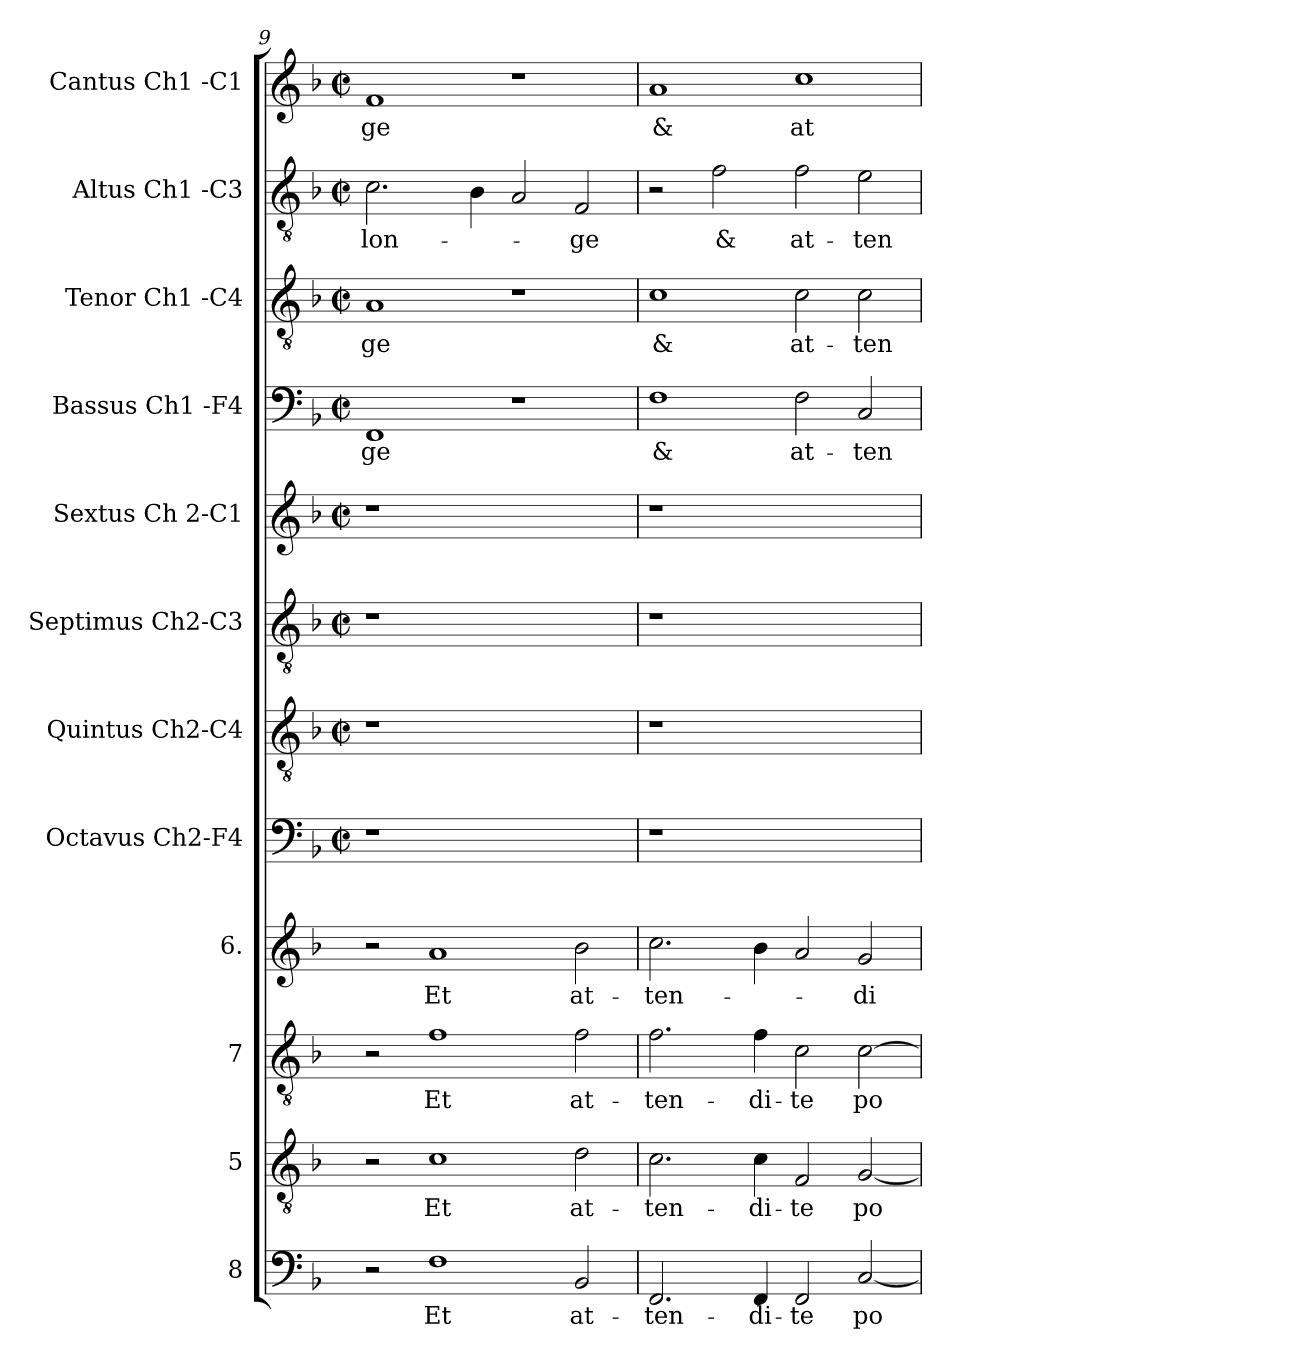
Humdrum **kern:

**kern	**text	**kern	**text	**kern	**text	**kern	**text	**kern	**kern	**kern	**kern	**kern	**text	**kern	**text	**kern	**text	**kern	**text
*part12	*part12	*part11	*part11	*part10	*part10	*part9	*part9	*part8	*part7	*part6	*part5	*part4	*part4	*part3	*part3	*part2	*part2	*part1	*part1
*staff12	*staff12	*staff11	*staff11	*staff10	*staff10	*staff9	*staff9	*staff8	*staff7	*staff6	*staff5	*staff4	*staff4	*staff3	*staff3	*staff2	*staff2	*staff1	*staff1
*I"8	*	*I"5	*	*I"7	*	*I"6.	*	*I"Octavus  Ch2-F4	*I"Quintus  Ch2-C4	*I"Septimus  Ch2-C3	*I"Sextus  Ch 2-C1	*I"Bassus  Ch1 -F4	*	*I"Tenor  Ch1 -C4	*	*I"Altus  Ch1 -C3	*	*I"Cantus  Ch1 -C1	*
*	*	*	*	*	*	*	*	*	*	*	*	*I'B	*	*I'T	*	*I'A	*	*I'C	*
*clefF4	*	*clefGv2	*	*clefGv2	*	*clefG2	*	*clefF4	*clefGv2	*clefGv2	*clefG2	*clefF4	*	*clefGv2	*	*clefGv2	*	*clefG2	*
*k[b-]	*	*k[b-]	*	*k[b-]	*	*k[b-]	*	*k[b-]	*k[b-]	*k[b-]	*k[b-]	*k[b-]	*	*k[b-]	*	*k[b-]	*	*k[b-]	*
*F:	*	*F:	*	*F:	*	*F:	*	*F:	*F:	*F:	*F:	*F:	*	*F:	*	*F:	*	*F:	*
*	*	*	*	*	*	*	*	*M2/2	*M2/2	*M2/2	*M2/2	*M2/2	*	*M2/2	*	*M2/2	*	*M2/2	*
*	*	*	*	*	*	*	*	*met(c|)	*met(c|)	*met(c|)	*met(c|)	*met(c|)	*	*met(c|)	*	*met(c|)	*	*met(c|)	*
=9	=9	=9	=9	=9	=9	=9	=9	=9	=9	=9	=9	=9	=9	=9	=9	=9	=9	=9	=9
!	!	!	!	!	!	!	!	!	!	!	!	!	!LO:LY:b:cj	!	!LO:LY:b:cj	!	!LO:LY:b:cj	!	!LO:LY:b:cj
2r	.	2r	.	2r	.	2r	.	1r	1r	1r	1r	1FF	-ge	1A	-ge	2.c\	lon-	1f	-ge
!	!LO:LY:b:cj	!	!LO:LY:b:cj	!	!LO:LY:b:cj	!	!LO:LY:b:cj	!	!	!	!	!	!	!	!	!	!	!	!
1F	Et	1c	Et	1f	Et	1a	Et	.	.	.	.	.	.	.	.	.	.	.	.
.	.	.	.	.	.	.	.	.	.	.	.	.	.	.	.	4B-\	.	.	.
.	.	.	.	.	.	.	.	1ryy	1ryy	1ryy	1ryy	1r	.	1r	.	2A/	.	1r	.
!	!LO:LY:b:cj	!	!LO:LY:b:cj	!	!LO:LY:b:cj	!	!LO:LY:b:cj	!	!	!	!	!	!	!	!	!	!LO:LY:b:cj	!	!
2BB-/	at-	2d\	at-	2f\	at-	2b-\	at-	.	.	.	.	.	.	.	.	2F/	-ge	.	.
=10	=10	=10	=10	=10	=10	=10	=10	=10	=10	=10	=10	=10	=10	=10	=10	=10	=10	=10	=10
!	!LO:LY:b:cj	!	!LO:LY:b:cj	!	!LO:LY:b:cj	!	!LO:LY:b:cj	!	!	!	!	!	!LO:LY:b:cj	!	!LO:LY:b:cj	!	!	!	!LO:LY:b:cj
2.FF/	-ten-	2.c\	-ten-	2.f\	-ten-	2.cc\	-ten-	1r	1r	1r	1r	1F	&	1c	&	2r	.	1a	&
!	!	!	!	!	!	!	!	!	!	!	!	!	!	!	!	!	!LO:LY:b:cj	!	!
.	.	.	.	.	.	.	.	.	.	.	.	.	.	.	.	2f\	&	.	.
!	!LO:LY:b	!	!LO:LY:b	!	!LO:LY:b	!	!	!	!	!	!	!	!	!	!	!	!	!	!
4FF/	-di-	4c\	-di-	4f\	-di-	4b-\	.	.	.	.	.	.	.	.	.	.	.	.	.
!	!LO:LY:b:rj	!	!LO:LY:b:rj	!	!LO:LY:b:rj	!	!	!	!	!	!	!	!LO:LY:b:cj	!	!LO:LY:b:cj	!	!LO:LY:b:cj	!	!LO:LY:b:cj
2FF/	-te	2F/	-te	2c\	-te	2a/	.	1ryy	1ryy	1ryy	1ryy	2F\	at-	2c\	at-	2f\	at-	1cc	at-
!	!LO:LY:b:cj	!	!LO:LY:b:cj	!	!LO:LY:b:cj	!	!LO:LY:b:cj	!	!	!	!	!	!LO:LY:b:cj	!	!LO:LY:b:cj	!	!LO:LY:b:cj	!	!
[<2C/	po-	[<2G/	po-	[>2c\	po-	2g/	-di-	.	.	.	.	[<2C/	-ten-	[>2c\	-ten-	[>2e\	-ten-	.	.
=	=	=	=	=	=	=	=	=	=	=	=	=	=	=	=	=	=	=	=
*-	*-	*-	*-	*-	*-	*-	*-	*-	*-	*-	*-	*-	*-	*-	*-	*-	*-	*-	*-
